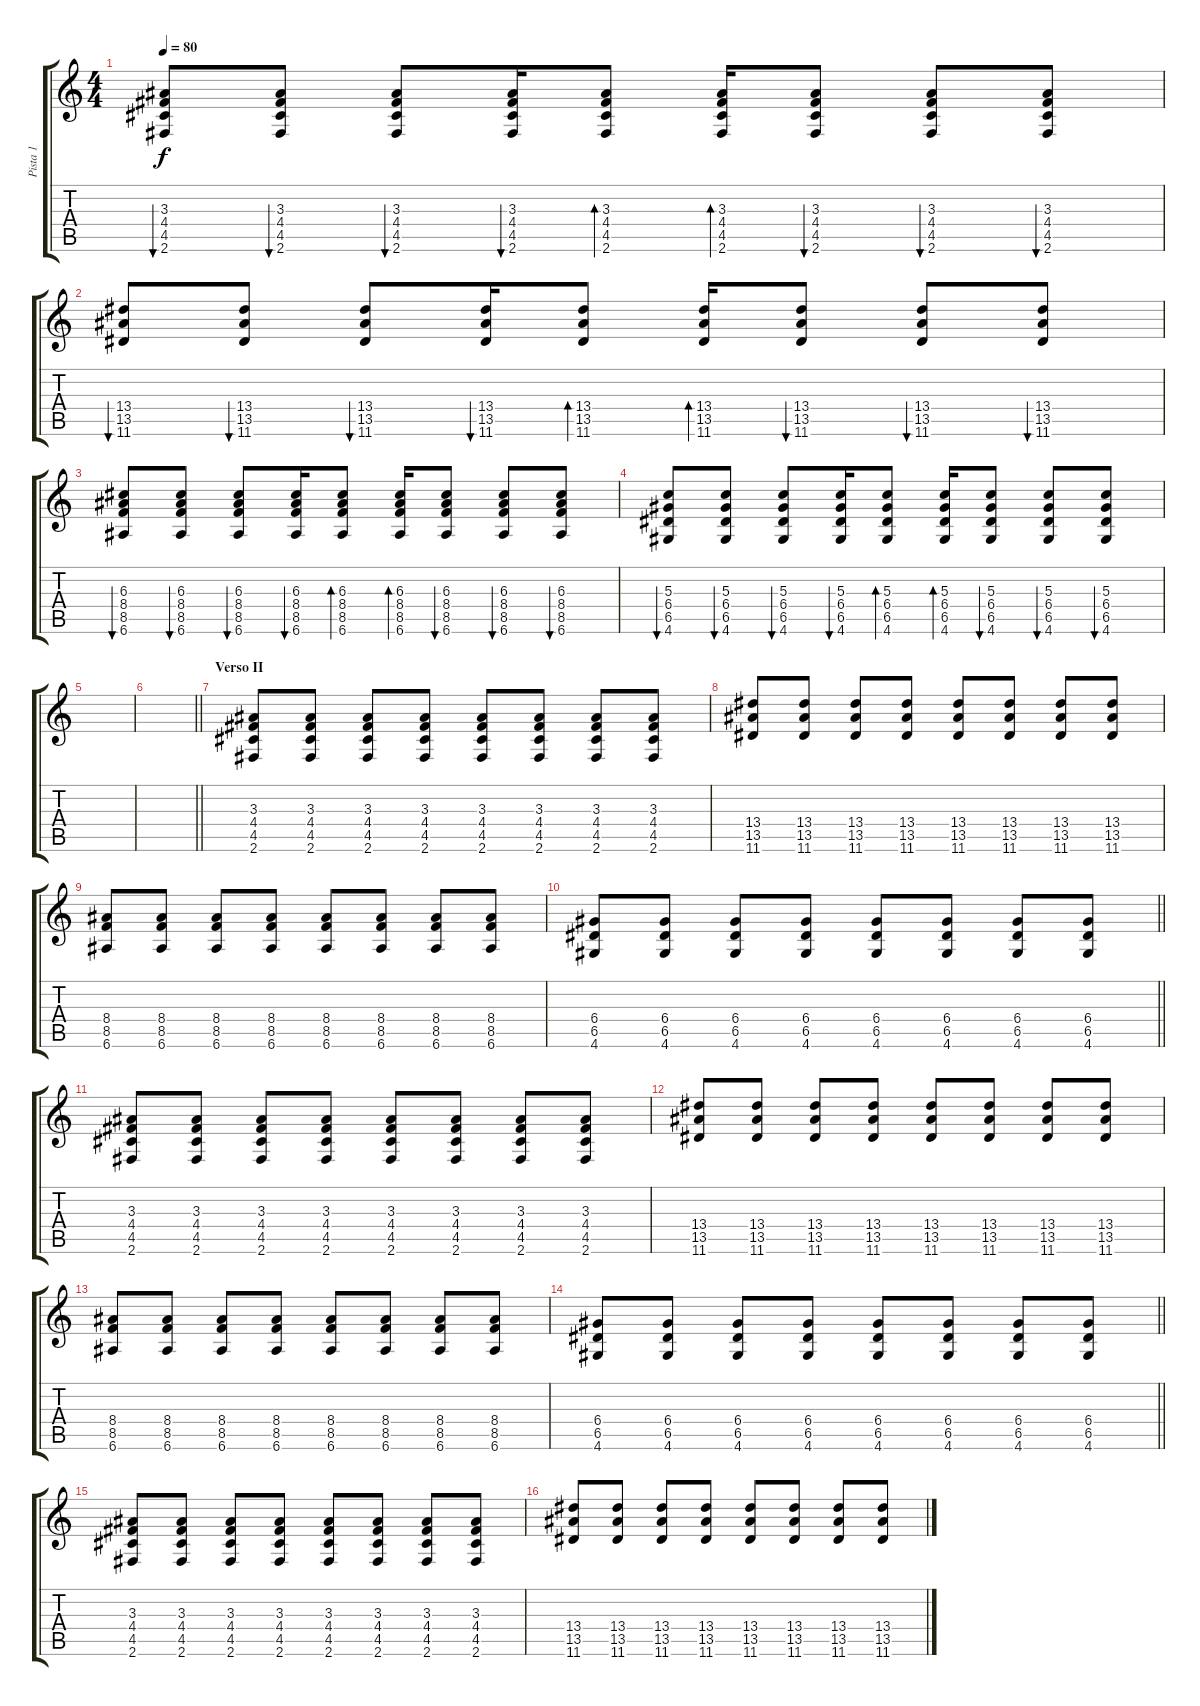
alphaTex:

\track ("Pista 1" "Pista 1") {instrument acousticguitarsteel}
\staff {score tabs}
\tuning (E4 B3 G3 D3 A2 E2) {hide}
\ts (4 4)
\tempo 80
\clef g2
\ks c
(3.3 4.4 4.5 2.6).8{bu 120 dy f} (3.3 4.4 4.5 2.6).8{bu 120} (3.3 4.4 4.5 2.6).8{bu 120} (3.3 4.4 4.5 2.6).16{bu 120} (3.3 4.4 4.5 2.6).8{bd 120} (3.3 4.4 4.5 2.6).16{bd 120} (3.3 4.4 4.5 2.6).8{bu 120} (3.3 4.4 4.5 2.6).8{bu 120} (3.3 4.4 4.5 2.6).8{bu 120} |
(13.4 13.5 11.6).8{bu 120} (13.4 13.5 11.6).8{bu 120} (13.4 13.5 11.6).8{bu 120} (13.4 13.5 11.6).16{bu 120} (13.4 13.5 11.6).8{bd 120} (13.4 13.5 11.6).16{bd 120} (13.4 13.5 11.6).8{bu 120} (13.4 13.5 11.6).8{bu 120} (13.4 13.5 11.6).8{bu 120} |
(6.3 8.4 8.5 6.6).8{bu 120} (6.3 8.4 8.5 6.6).8{bu 120} (6.3 8.4 8.5 6.6).8{bu 120} (6.3 8.4 8.5 6.6).16{bu 120} (6.3 8.4 8.5 6.6).8{bd 120} (6.3 8.4 8.5 6.6).16{bd 120} (6.3 8.4 8.5 6.6).8{bu 120} (6.3 8.4 8.5 6.6).8{bu 120} (6.3 8.4 8.5 6.6).8{bu 120} |
(5.3 6.4 6.5 4.6).8{bu 120} (5.3 6.4 6.5 4.6).8{bu 120} (5.3 6.4 6.5 4.6).8{bu 120} (5.3 6.4 6.5 4.6).16{bu 120} (5.3 6.4 6.5 4.6).8{bd 120} (5.3 6.4 6.5 4.6).16{bd 120} (5.3 6.4 6.5 4.6).8{bu 120} (5.3 6.4 6.5 4.6).8{bu 120} (5.3 6.4 6.5 4.6).8{bu 120} |
|
\barLineRight lightlight
|
\section ("" "Verso II")
(3.3 4.4 4.5 2.6).8 (3.3 4.4 4.5 2.6).8 (3.3 4.4 4.5 2.6).8 (3.3 4.4 4.5 2.6).8 (3.3 4.4 4.5 2.6).8 (3.3 4.4 4.5 2.6).8 (3.3 4.4 4.5 2.6).8 (3.3 4.4 4.5 2.6).8 |
(13.4 13.5 11.6).8 (13.4 13.5 11.6).8 (13.4 13.5 11.6).8 (13.4 13.5 11.6).8 (13.4 13.5 11.6).8 (13.4 13.5 11.6).8 (13.4 13.5 11.6).8 (13.4 13.5 11.6).8 |
(8.4 8.5 6.6).8 (8.4 8.5 6.6).8 (8.4 8.5 6.6).8 (8.4 8.5 6.6).8 (8.4 8.5 6.6).8 (8.4 8.5 6.6).8 (8.4 8.5 6.6).8 (8.4 8.5 6.6).8 |
\barLineRight lightlight
(6.4 6.5 4.6).8 (6.4 6.5 4.6).8 (6.4 6.5 4.6).8 (6.4 6.5 4.6).8 (6.4 6.5 4.6).8 (6.4 6.5 4.6).8 (6.4 6.5 4.6).8 (6.4 6.5 4.6).8 |
(3.3 4.4 4.5 2.6).8 (3.3 4.4 4.5 2.6).8 (3.3 4.4 4.5 2.6).8 (3.3 4.4 4.5 2.6).8 (3.3 4.4 4.5 2.6).8 (3.3 4.4 4.5 2.6).8 (3.3 4.4 4.5 2.6).8 (3.3 4.4 4.5 2.6).8 |
(13.4 13.5 11.6).8 (13.4 13.5 11.6).8 (13.4 13.5 11.6).8 (13.4 13.5 11.6).8 (13.4 13.5 11.6).8 (13.4 13.5 11.6).8 (13.4 13.5 11.6).8 (13.4 13.5 11.6).8 |
(8.4 8.5 6.6).8 (8.4 8.5 6.6).8 (8.4 8.5 6.6).8 (8.4 8.5 6.6).8 (8.4 8.5 6.6).8 (8.4 8.5 6.6).8 (8.4 8.5 6.6).8 (8.4 8.5 6.6).8 |
\barLineRight lightlight
(6.4 6.5 4.6).8 (6.4 6.5 4.6).8 (6.4 6.5 4.6).8 (6.4 6.5 4.6).8 (6.4 6.5 4.6).8 (6.4 6.5 4.6).8 (6.4 6.5 4.6).8 (6.4 6.5 4.6).8 |
(3.3 4.4 4.5 2.6).8 (3.3 4.4 4.5 2.6).8 (3.3 4.4 4.5 2.6).8 (3.3 4.4 4.5 2.6).8 (3.3 4.4 4.5 2.6).8 (3.3 4.4 4.5 2.6).8 (3.3 4.4 4.5 2.6).8 (3.3 4.4 4.5 2.6).8 |
(13.4 13.5 11.6).8 (13.4 13.5 11.6).8 (13.4 13.5 11.6).8 (13.4 13.5 11.6).8 (13.4 13.5 11.6).8 (13.4 13.5 11.6).8 (13.4 13.5 11.6).8 (13.4 13.5 11.6).8
